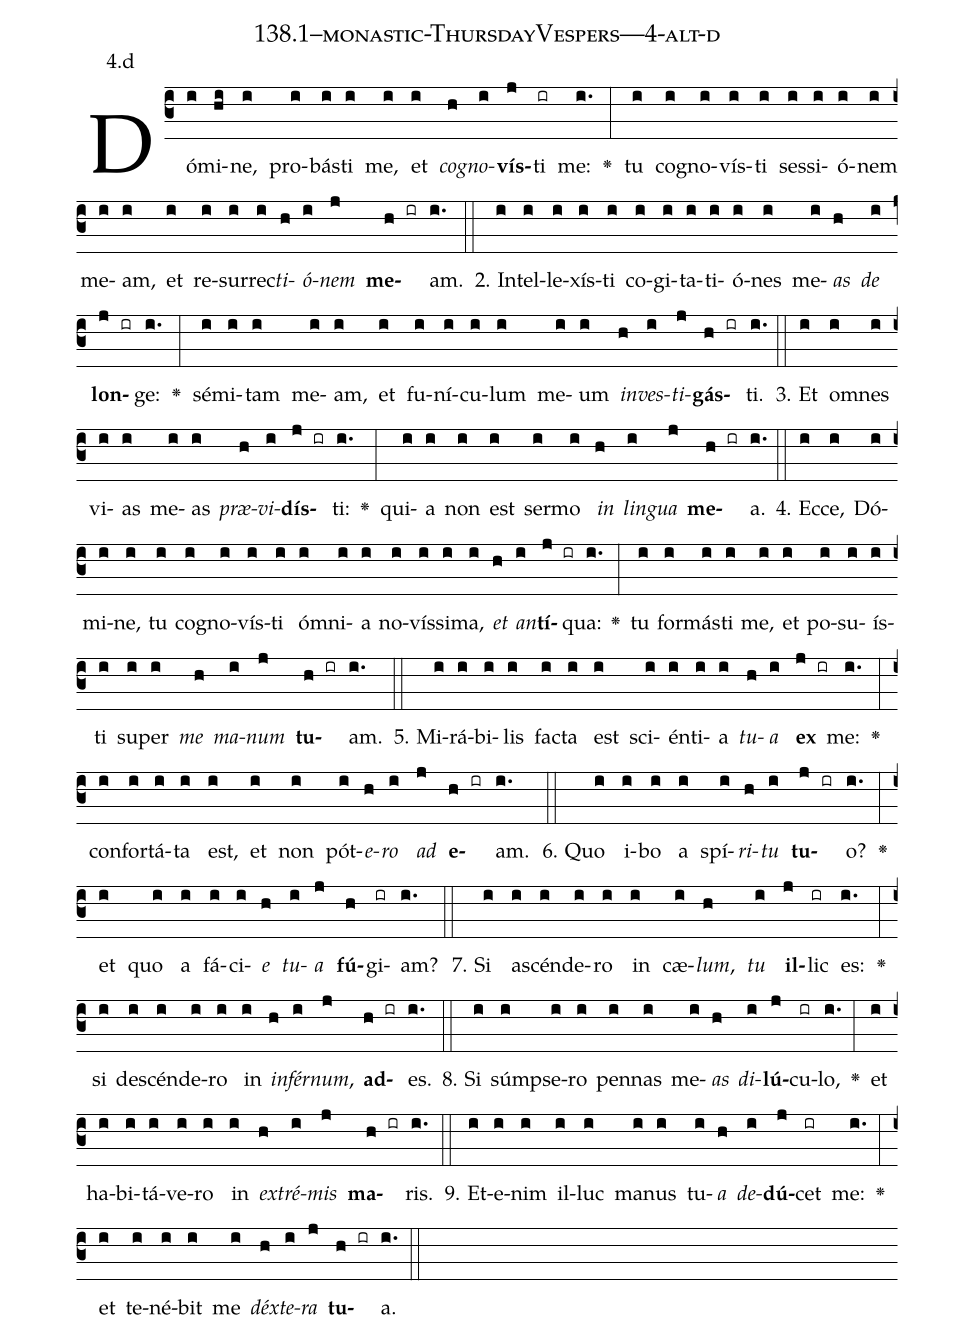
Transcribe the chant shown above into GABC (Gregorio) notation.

name: 138.1--monastic-ThursdayVespers---4-alt-d;
annotation: 4.d;
%%
(c3)Dó(i)mi(hi)ne,(i) pro(i)bás(i)ti(i) me,(i) et(i) <i>co</i>(h)<i>gno</i>(i)<b>vís</b>(j)ti(ir) me:(i.) <v>\greheightstar</v>(:) tu(i) co(i)gno(i)vís(i)ti(i) ses(i)si(i)ó(i)nem(i) me(i)am,(i) et(i) re(i)sur(i)rec(i)<i>ti</i>(h)<i>ó</i>(i)<i>nem</i>(j) <b>me</b>(h ir)am.(i.) (::)
2. In(i)tel(i)le(i)xís(i)ti(i) co(i)gi(i)ta(i)ti(i)ó(i)nes(i) me(i)<i>as</i>(h) <i>de</i>(i) <b>lon</b>(j ir)ge:(i.) <v>\greheightstar</v>(:) sé(i)mi(i)tam(i) me(i)am,(i) et(i) fu(i)ní(i)cu(i)lum(i) me(i)um(i) <i>in</i>(h)<i>ves</i>(i)<i>ti</i>(j)<b>gás</b>(h ir)ti.(i.) (::)
3. Et(i) om(i)nes(i) vi(i)as(i) me(i)as(i) <i>præ</i>(h)<i>vi</i>(i)<b>dís</b>(j ir)ti:(i.) <v>\greheightstar</v>(:) qui(i)a(i) non(i) est(i) ser(i)mo(i) <i>in</i>(h) <i>lin</i>(i)<i>gua</i>(j) <b>me</b>(h ir)a.(i.) (::)
4. Ec(i)ce,(i) Dó(i)mi(i)ne,(i) tu(i) co(i)gno(i)vís(i)ti(i) óm(i)ni(i)a(i) no(i)vís(i)si(i)ma,(i) <i>et</i>(h) <i>an</i>(i)<b>tí</b>(j ir)qua:(i.) <v>\greheightstar</v>(:) tu(i) for(i)más(i)ti(i) me,(i) et(i) po(i)su(i)ís(i)ti(i) su(i)per(i) <i>me</i>(h) <i>ma</i>(i)<i>num</i>(j) <b>tu</b>(h ir)am.(i.) (::)
5. Mi(i)rá(i)bi(i)lis(i) fac(i)ta(i) est(i) sci(i)én(i)ti(i)a(i) <i>tu</i>(h)<i>a</i>(i) <b>ex</b>(j ir) me:(i.) <v>\greheightstar</v>(:) con(i)for(i)tá(i)ta(i) est,(i) et(i) non(i) pót(i)<i>e</i>(h)<i>ro</i>(i) <i>ad</i>(j) <b>e</b>(h ir)am.(i.) (::)
6. Quo(i) i(i)bo(i) a(i) spí(i)<i>ri</i>(h)<i>tu</i>(i) <b>tu</b>(j ir)o?(i.) <v>\greheightstar</v>(:) et(i) quo(i) a(i) fá(i)ci(i)<i>e</i>(h) <i>tu</i>(i)<i>a</i>(j) <b>fú</b>(h)gi(ir)am?(i.) (::)
7. Si(i) a(i)scén(i)de(i)ro(i) in(i) cæ(i)<i>lum</i>,(h) <i>tu</i>(i) <b>il</b>(j)lic(ir) es:(i.) <v>\greheightstar</v>(:) si(i) de(i)scén(i)de(i)ro(i) in(i) <i>in</i>(h)<i>fér</i>(i)<i>num</i>,(j) <b>ad</b>(h ir)es.(i.) (::)
8. Si(i) súmp(i)se(i)ro(i) pen(i)nas(i) me(i)<i>as</i>(h) <i>di</i>(i)<b>lú</b>(j)cu(ir)lo,(i.) <v>\greheightstar</v>(:) et(i) ha(i)bi(i)tá(i)ve(i)ro(i) in(i) <i>ex</i>(h)<i>tré</i>(i)<i>mis</i>(j) <b>ma</b>(h ir)ris.(i.) (::)
9. Et(i)e(i)nim(i) il(i)luc(i) ma(i)nus(i) tu(i)<i>a</i>(h) <i>de</i>(i)<b>dú</b>(j)cet(ir) me:(i.) <v>\greheightstar</v>(:) et(i) te(i)né(i)bit(i) me(i) <i>déx</i>(h)<i>te</i>(i)<i>ra</i>(j) <b>tu</b>(h ir)a.(i.) (::)
